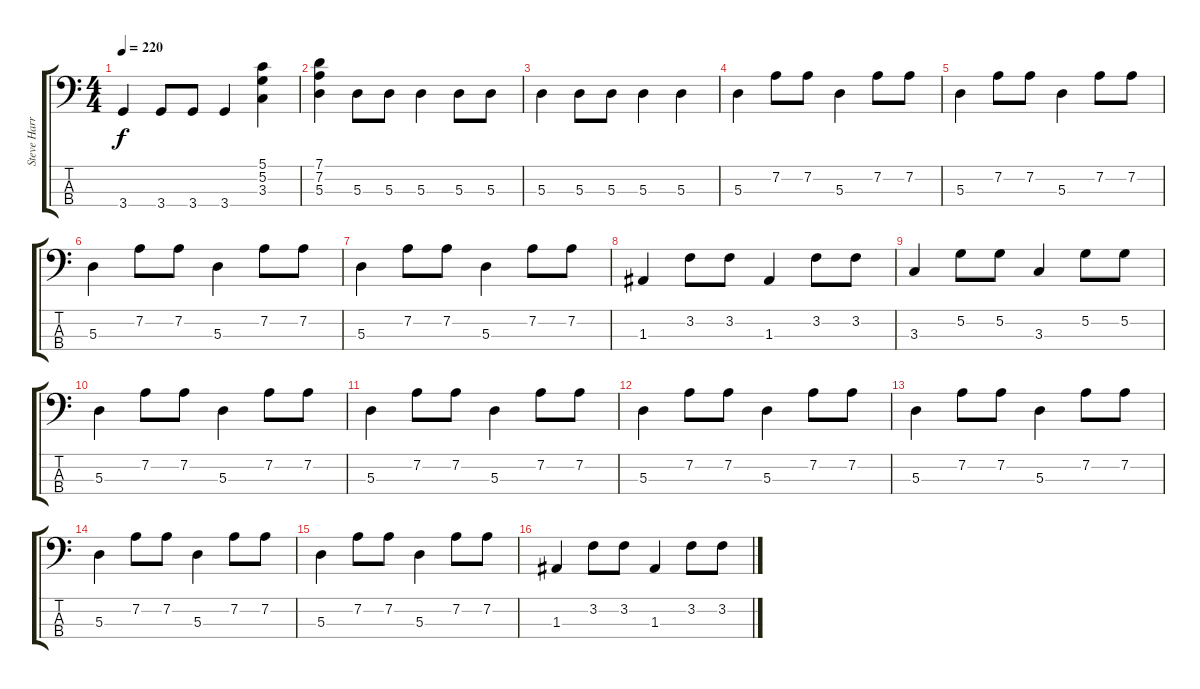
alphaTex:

\track ("Steve Harris" "Steve Harr") {instrument electricbassfinger}
\staff {score tabs}
\tuning (G2 D2 A1 E1) {hide}
\ts (4 4)
\tempo 220
\clef f4
\ks c
3.4.4{dy f} 3.4.8 3.4.8 3.4.4 (5.1 5.2 3.3).4 |
(7.1 7.2 5.3).4 5.3.8 5.3.8 5.3.4 5.3.8 5.3.8 |
5.3.4 5.3.8 5.3.8 5.3.4 5.3.4 |
5.3.4 7.2.8 7.2.8 5.3.4 7.2.8 7.2.8 |
5.3.4 7.2.8 7.2.8 5.3.4 7.2.8 7.2.8 |
5.3.4 7.2.8 7.2.8 5.3.4 7.2.8 7.2.8 |
5.3.4 7.2.8 7.2.8 5.3.4 7.2.8 7.2.8 |
1.3.4 3.2.8 3.2.8 1.3.4 3.2.8 3.2.8 |
3.3.4 5.2.8 5.2.8 3.3.4 5.2.8 5.2.8 |
5.3.4 7.2.8 7.2.8 5.3.4 7.2.8 7.2.8 |
5.3.4 7.2.8 7.2.8 5.3.4 7.2.8 7.2.8 |
5.3.4 7.2.8 7.2.8 5.3.4 7.2.8 7.2.8 |
5.3.4 7.2.8 7.2.8 5.3.4 7.2.8 7.2.8 |
5.3.4 7.2.8 7.2.8 5.3.4 7.2.8 7.2.8 |
5.3.4 7.2.8 7.2.8 5.3.4 7.2.8 7.2.8 |
1.3.4 3.2.8 3.2.8 1.3.4 3.2.8 3.2.8
